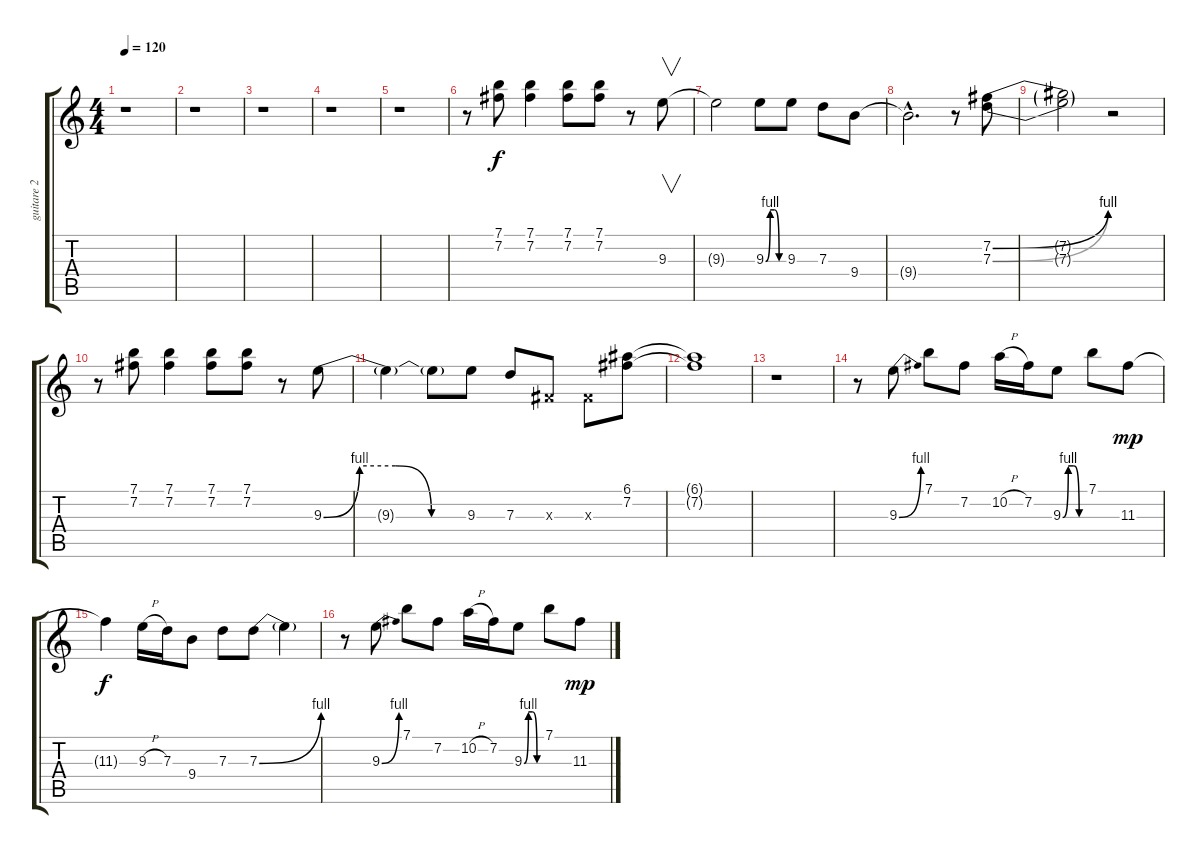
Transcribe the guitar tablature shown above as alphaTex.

\track ("guitare 2" "guitare 2") {instrument overdrivenguitar}
\staff {score tabs}
\tuning (E4 B3 G3 D3 A2 E2) {hide}
\ts (4 4)
\tempo 120
\clef g2
\ks c
r.1{dy f} |
r.1 |
r.1 |
r.1 |
r.1 |
r.8 (7.1 7.2).8 (7.1 7.2).4 (7.1 7.2).8 (7.1 7.2).8 r.8 9.3.8{v} |
9.3{t}.2 9.3{be (custom 0 0 15 4 30 4 45 0 60 0)}.8 9.3.8 7.3.8 9.4.8 |
9.4{hac t}.2{d} r.8 (7.2{be (bend 0 0 60 4)} 7.3{be (bend 0 0 60 4)}).8 |
(7.2{t} 7.3{t}).2 r.2 |
r.8 (7.1 7.2).8 (7.1 7.2).4 (7.1 7.2).8 (7.1 7.2).8 r.8 9.3{be (custom 0 0 15 4 30 4 45 0 60 0)}.8 |
9.3{t}.4 9.3{t}.8 9.3.8 7.3.8 -1.3{x}.8 -1.3{x}.8 (6.1 7.2).8 |
(6.1{t} 7.2{t}).1 |
r.1 |
r.8 9.3{be (bend 0 0 60 4)}.8 7.1.8 7.2.8 10.2{h}.16 7.2.16 9.3{be (custom 0 0 15 4 30 4 45 0 60 0)}.8 7.1.8 11.3.8{dy mp} |
11.3{t}.4{dy f} 9.3{h}.16 7.3.16 9.4.8 7.3.8 7.3{be (bend 0 0 60 4)}.8 7.3{t}.4 |
r.8 9.3{be (bend 0 0 60 4)}.8 7.1.8 7.2.8 10.2{h}.16 7.2.16 9.3{be (custom 0 0 15 4 30 4 45 0 60 0)}.8 7.1.8 11.3.8{dy mp}
